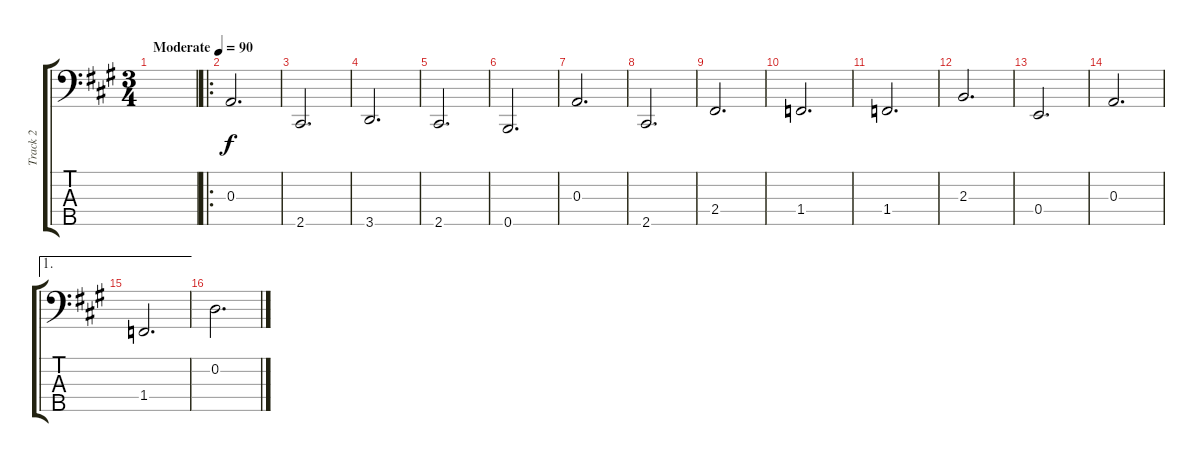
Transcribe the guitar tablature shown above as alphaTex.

\track ("Track 2" "Track 2") {instrument contrabass}
\staff {score tabs}
\tuning (G2 D2 A1 E1 B0) {hide}
\ts (3 4)
\tempo (90 "Moderate")
\clef f4
\ks a
|
\ro
0.3.2{d} |
2.5.2{d} |
3.5.2{d} |
2.5.2{d} |
0.5.2{d} |
0.3.2{d} |
2.5.2{d} |
2.4.2{d} |
1.4.2{d} |
1.4.2{d} |
2.3.2{d} |
0.4.2{d} |
0.3.2{d} |
\ae 1
1.4.2{d} |
0.2.2{d}
